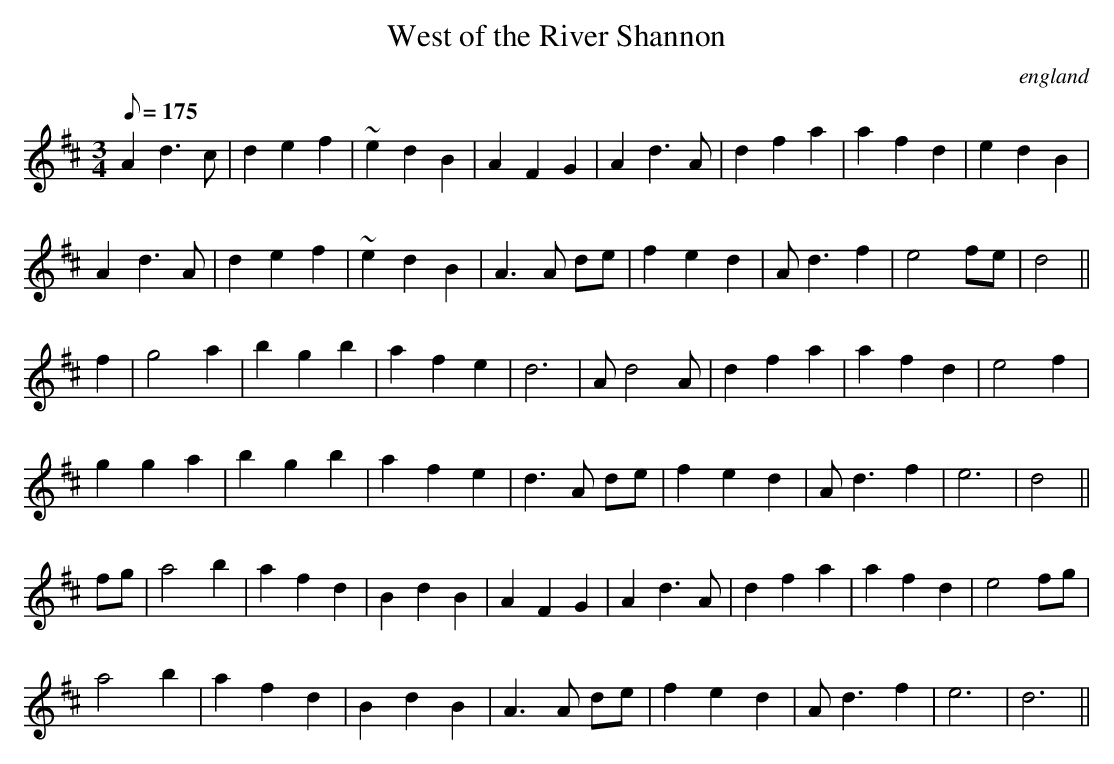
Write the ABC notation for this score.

X:1
T:West of the River Shannon
O:england
M:3/4
L:1/8
Q:175
K:D
A2d3c|d2e2f2|~e2d2B2|A2F2G2|A2d3A|d2f2a2|a2f2d2|e2d2B2|
A2d3A|d2e2f2|~e2d2B2|A3A de|f2e2d2|Ad3f2|e4fe|d4||
f2|g4a2|b2g2b2|a2f2e2|d6|Ad4A|d2f2a2|a2f2d2|e4f2|
g2g2a2|b2g2b2|a2f2e2|d3A de|f2e2d2|Ad3f2|e6|d4||
fg|a4b2|a2f2d2|B2d2B2|A2F2G2|A2d3A|d2f2a2|a2f2d2|e4fg|
a4b2|a2f2d2|B2d2B2|A3A de|f2e2d2|Ad3f2|e6|d6||
